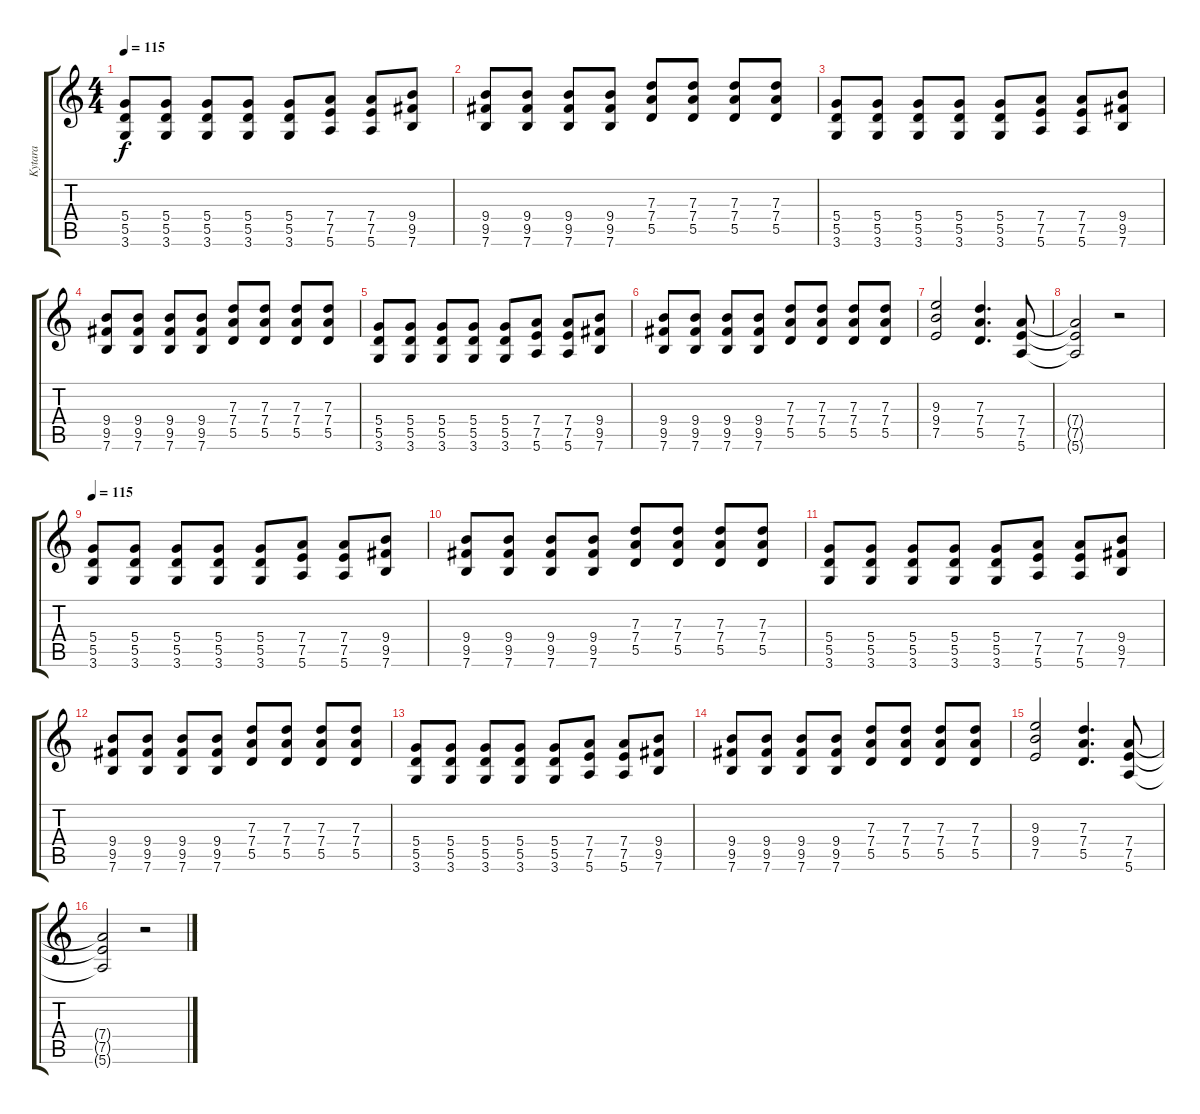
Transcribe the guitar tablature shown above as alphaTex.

\track ("Kytara" "Kytara") {instrument distortionguitar}
\staff {score tabs}
\tuning (E4 B3 G3 D3 A2 E2) {hide}
\ts (4 4)
\tempo 115
\clef g2
\ks c
(5.4 5.5 3.6).8{dy f instrument distortionguitar} (5.4 5.5 3.6).8 (5.4 5.5 3.6).8 (5.4 5.5 3.6).8 (5.4 5.5 3.6).8 (7.4 7.5 5.6).8 (7.4 7.5 5.6).8 (9.4 9.5 7.6).8 |
(9.4 9.5 7.6).8 (9.4 9.5 7.6).8 (9.4 9.5 7.6).8 (9.4 9.5 7.6).8 (7.3 7.4 5.5).8 (7.3 7.4 5.5).8 (7.3 7.4 5.5).8 (7.3 7.4 5.5).8 |
(5.4 5.5 3.6).8{instrument distortionguitar} (5.4 5.5 3.6).8 (5.4 5.5 3.6).8 (5.4 5.5 3.6).8 (5.4 5.5 3.6).8 (7.4 7.5 5.6).8 (7.4 7.5 5.6).8 (9.4 9.5 7.6).8 |
(9.4 9.5 7.6).8 (9.4 9.5 7.6).8 (9.4 9.5 7.6).8 (9.4 9.5 7.6).8 (7.3 7.4 5.5).8 (7.3 7.4 5.5).8 (7.3 7.4 5.5).8 (7.3 7.4 5.5).8 |
(5.4 5.5 3.6).8 (5.4 5.5 3.6).8 (5.4 5.5 3.6).8 (5.4 5.5 3.6).8 (5.4 5.5 3.6).8 (7.4 7.5 5.6).8 (7.4 7.5 5.6).8 (9.4 9.5 7.6).8 |
(9.4 9.5 7.6).8 (9.4 9.5 7.6).8 (9.4 9.5 7.6).8 (9.4 9.5 7.6).8 (7.3 7.4 5.5).8 (7.3 7.4 5.5).8 (7.3 7.4 5.5).8 (7.3 7.4 5.5).8 |
(9.3 9.4 7.5).2 (7.3 7.4 5.5).4{d} (7.4 7.5 5.6).8 |
(7.4{t} 7.5{t} 5.6{t}).2 r.2 |
\tempo 115
(5.4 5.5 3.6).8{instrument distortionguitar} (5.4 5.5 3.6).8 (5.4 5.5 3.6).8 (5.4 5.5 3.6).8 (5.4 5.5 3.6).8 (7.4 7.5 5.6).8 (7.4 7.5 5.6).8 (9.4 9.5 7.6).8 |
(9.4 9.5 7.6).8 (9.4 9.5 7.6).8 (9.4 9.5 7.6).8 (9.4 9.5 7.6).8 (7.3 7.4 5.5).8 (7.3 7.4 5.5).8 (7.3 7.4 5.5).8 (7.3 7.4 5.5).8 |
(5.4 5.5 3.6).8{instrument distortionguitar} (5.4 5.5 3.6).8 (5.4 5.5 3.6).8 (5.4 5.5 3.6).8 (5.4 5.5 3.6).8 (7.4 7.5 5.6).8 (7.4 7.5 5.6).8 (9.4 9.5 7.6).8 |
(9.4 9.5 7.6).8 (9.4 9.5 7.6).8 (9.4 9.5 7.6).8 (9.4 9.5 7.6).8 (7.3 7.4 5.5).8 (7.3 7.4 5.5).8 (7.3 7.4 5.5).8 (7.3 7.4 5.5).8 |
(5.4 5.5 3.6).8 (5.4 5.5 3.6).8 (5.4 5.5 3.6).8 (5.4 5.5 3.6).8 (5.4 5.5 3.6).8 (7.4 7.5 5.6).8 (7.4 7.5 5.6).8 (9.4 9.5 7.6).8 |
(9.4 9.5 7.6).8 (9.4 9.5 7.6).8 (9.4 9.5 7.6).8 (9.4 9.5 7.6).8 (7.3 7.4 5.5).8 (7.3 7.4 5.5).8 (7.3 7.4 5.5).8 (7.3 7.4 5.5).8 |
(9.3 9.4 7.5).2 (7.3 7.4 5.5).4{d} (7.4 7.5 5.6).8 |
(7.4{t} 7.5{t} 5.6{t}).2 r.2
